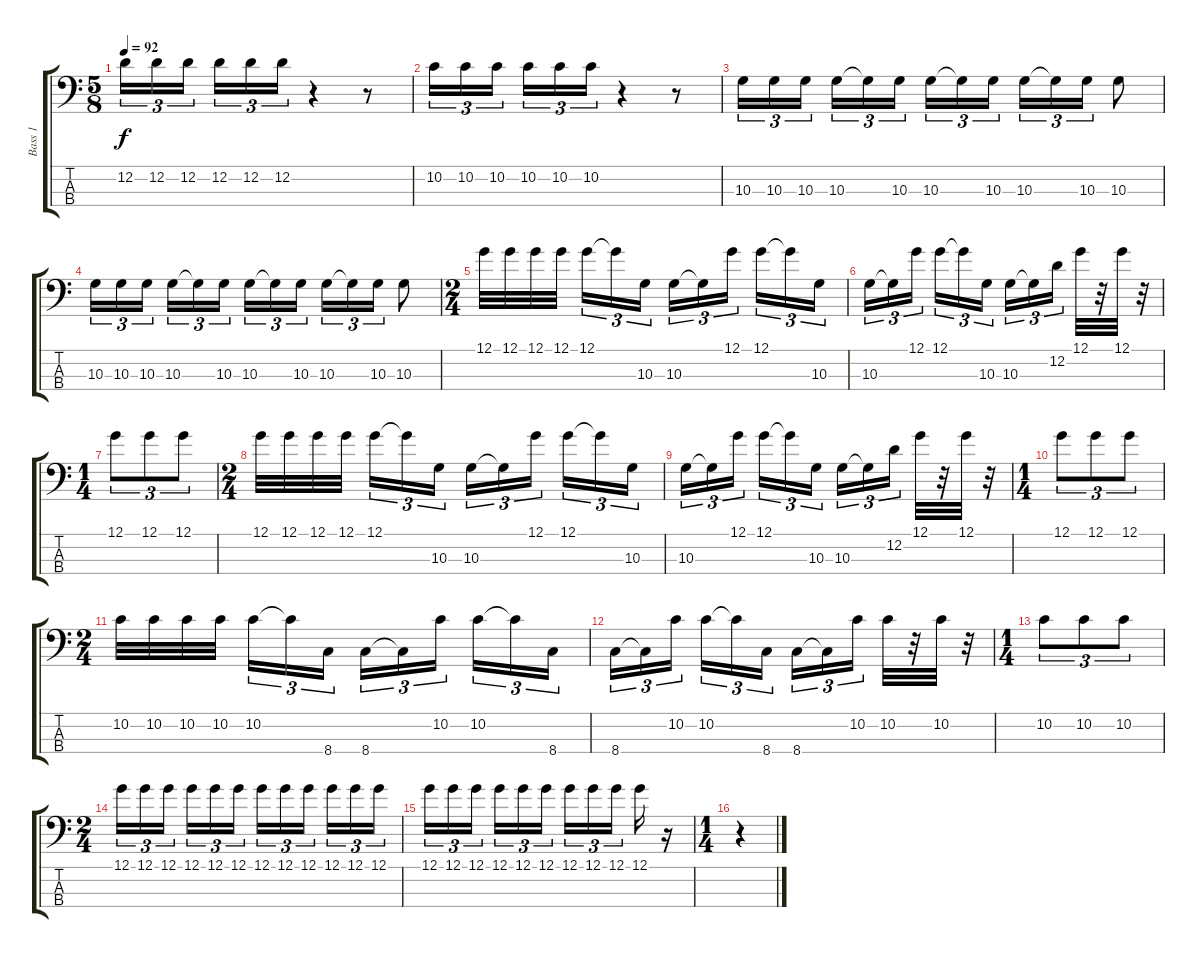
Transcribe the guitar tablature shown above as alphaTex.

\track ("Bass 1" "Bass 1") {instrument electricbassfinger}
\staff {score tabs}
\tuning (G2 D2 A1 E1) {hide}
\ts (5 8)
\tempo 92
\clef f4
\ks c
12.2.16{tu (3 2) dy f} 12.2.16{tu (3 2)} 12.2.16{tu (3 2)} 12.2.16{tu (3 2)} 12.2.16{tu (3 2)} 12.2.16{tu (3 2)} r.4 r.8 |
10.2.16{tu (3 2)} 10.2.16{tu (3 2)} 10.2.16{tu (3 2)} 10.2.16{tu (3 2)} 10.2.16{tu (3 2)} 10.2.16{tu (3 2)} r.4 r.8 |
10.3.16{tu (3 2)} 10.3.16{tu (3 2)} 10.3.16{tu (3 2)} 10.3.16{tu (3 2)} 10.3{t}.16{tu (3 2)} 10.3.16{tu (3 2)} 10.3.16{tu (3 2)} 10.3{t}.16{tu (3 2)} 10.3.16{tu (3 2)} 10.3.16{tu (3 2)} 10.3{t}.16{tu (3 2)} 10.3.16{tu (3 2)} 10.3.8 |
10.3.16{tu (3 2)} 10.3.16{tu (3 2)} 10.3.16{tu (3 2)} 10.3.16{tu (3 2)} 10.3{t}.16{tu (3 2)} 10.3.16{tu (3 2)} 10.3.16{tu (3 2)} 10.3{t}.16{tu (3 2)} 10.3.16{tu (3 2)} 10.3.16{tu (3 2)} 10.3{t}.16{tu (3 2)} 10.3.16{tu (3 2)} 10.3.8 |
\ts (2 4)
12.1.32 12.1.32 12.1.32 12.1.32 12.1.16{tu (3 2)} 12.1{t}.16{tu (3 2)} 10.3.16{tu (3 2)} 10.3.16{tu (3 2)} 10.3{t}.16{tu (3 2)} 12.1.16{tu (3 2)} 12.1.16{tu (3 2)} 12.1{t}.16{tu (3 2)} 10.3.16{tu (3 2)} |
10.3.16{tu (3 2)} 10.3{t}.16{tu (3 2)} 12.1.16{tu (3 2)} 12.1.16{tu (3 2)} 12.1{t}.16{tu (3 2)} 10.3.16{tu (3 2)} 10.3.16{tu (3 2)} 10.3{t}.16{tu (3 2)} 12.2.16{tu (3 2)} 12.1.32 r.32 12.1.32 r.32 |
\ts (1 4)
12.1.8{tu (3 2)} 12.1.8{tu (3 2)} 12.1.8{tu (3 2)} |
\ts (2 4)
12.1.32 12.1.32 12.1.32 12.1.32 12.1.16{tu (3 2)} 12.1{t}.16{tu (3 2)} 10.3.16{tu (3 2)} 10.3.16{tu (3 2)} 10.3{t}.16{tu (3 2)} 12.1.16{tu (3 2)} 12.1.16{tu (3 2)} 12.1{t}.16{tu (3 2)} 10.3.16{tu (3 2)} |
10.3.16{tu (3 2)} 10.3{t}.16{tu (3 2)} 12.1.16{tu (3 2)} 12.1.16{tu (3 2)} 12.1{t}.16{tu (3 2)} 10.3.16{tu (3 2)} 10.3.16{tu (3 2)} 10.3{t}.16{tu (3 2)} 12.2.16{tu (3 2)} 12.1.32 r.32 12.1.32 r.32 |
\ts (1 4)
12.1.8{tu (3 2)} 12.1.8{tu (3 2)} 12.1.8{tu (3 2)} |
\ts (2 4)
10.2.32 10.2.32 10.2.32 10.2.32 10.2.16{tu (3 2)} 10.2{t}.16{tu (3 2)} 8.4.16{tu (3 2)} 8.4.16{tu (3 2)} 8.4{t}.16{tu (3 2)} 10.2.16{tu (3 2)} 10.2.16{tu (3 2)} 10.2{t}.16{tu (3 2)} 8.4.16{tu (3 2)} |
8.4.16{tu (3 2)} 8.4{t}.16{tu (3 2)} 10.2.16{tu (3 2)} 10.2.16{tu (3 2)} 10.2{t}.16{tu (3 2)} 8.4.16{tu (3 2)} 8.4.16{tu (3 2)} 8.4{t}.16{tu (3 2)} 10.2.16{tu (3 2)} 10.2.32 r.32 10.2.32 r.32 |
\ts (1 4)
10.2.8{tu (3 2)} 10.2.8{tu (3 2)} 10.2.8{tu (3 2)} |
\ts (2 4)
12.1.16{tu (3 2)} 12.1.16{tu (3 2)} 12.1.16{tu (3 2)} 12.1.16{tu (3 2)} 12.1.16{tu (3 2)} 12.1.16{tu (3 2)} 12.1.16{tu (3 2)} 12.1.16{tu (3 2)} 12.1.16{tu (3 2)} 12.1.16{tu (3 2)} 12.1.16{tu (3 2)} 12.1.16{tu (3 2)} |
12.1.16{tu (3 2)} 12.1.16{tu (3 2)} 12.1.16{tu (3 2)} 12.1.16{tu (3 2)} 12.1.16{tu (3 2)} 12.1.16{tu (3 2)} 12.1.16{tu (3 2)} 12.1.16{tu (3 2)} 12.1.16{tu (3 2)} 12.1.16 r.16 |
\ts (1 4)
r.4
